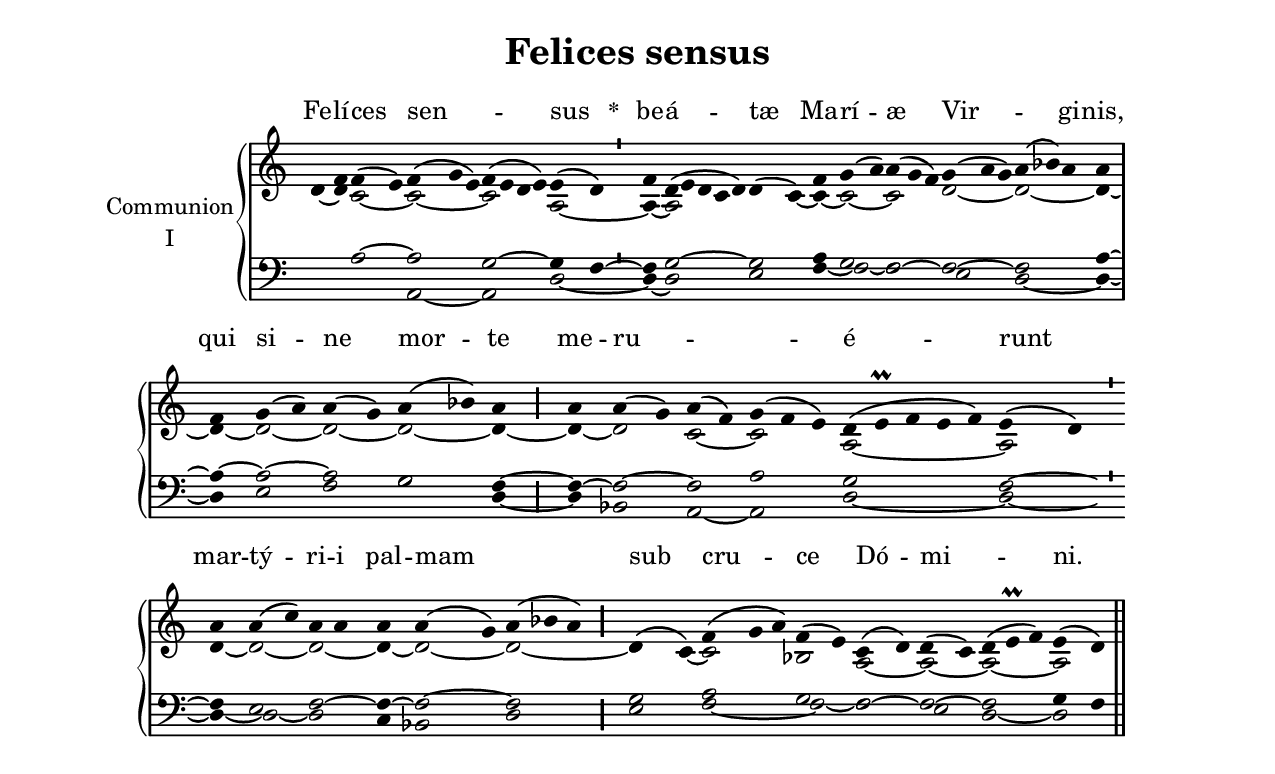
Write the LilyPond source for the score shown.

\version "2.18"
\include "gregorian.ly"
\include "noh2.ily"


%Page reference: page iii.140
%(volume.page)

global = {
 \key d \dorian
 \cadenzaOn 
}

\header {
  title = \markup \center-column {"Felices sensus" \vspace #1 }
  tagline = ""
  composer = ""
}

\paper {
 #(include-special-characters)
  oddHeaderMarkup = \markup \fill-line {
    \line {}
    \center-column {
      \on-the-fly #first-page     " "
      \on-the-fly #not-first-page "Felices sensus"
    }
    \line { \on-the-fly #print-page-number-check-first \fromproperty #'page:page-number-string }
  }
  evenHeaderMarkup = \markup \fill-line {
    \line { \on-the-fly #print-page-number-check-first \fromproperty #'page:page-number-string }
    \center-column { "Felices sensus" }
    \line {}
  }
}

chantText = \lyricmode {
Fe -- lí -- ces sen -- _ sus 
\set stanza = " * " be -- á -- tæ Ma -- rí -- æ Vir -- _ gi -- nis, 
qui si -- ne mor -- te 
me -- ru -- _ _ é -- runt mar -- tý -- ri -- i pal -- mam _ 
sub cru -- ce Dó -- mi -- _ ni. }

chantMusic = {
\tieDown   d'4 f'4 f'4 ( e'4) f'4 ( g'4 e'4) f'4 ( e'4 d'4 e'4) e'4 ( d'4) \divisioMinima
 f'4 d'4 ( e'4 d'4 c'4 d'4) d'4 ( c'4) f'4 g'4 ( a'4) a'4 ( g'4 f'4)  g'4 ( a'4 g'4) a'4 ( bes'4) a'4 a'4 \divisioMaxima
 f'4 g'4 ( a'4) a'4 ( g'4)  a'4 ( bes'4) a'4 \divisioMaior
 a'4 a'4 ( g'4) a'4 ( f'4) g'4 ( f'4 e'4) d'4 ( e'\prall f'4 e'4 f'4) e'4 ( d'4) \divisioMinima
 a'4 a'4 ( c''4) a'4 a'4  a'4 a'4 ( g'4) a'4 ( bes'4 a'4) \divisioMaior
 d'4 ( c'4) f'4 ( g'4 a'4) f'4 ( e'4) c'4 ( d'4) d'4 ( c'4) d'4 ( e'\prall f'4) e'4 ( d'4) \finalis

}

altoMusic = {
d'4 ~ d'4 c'2 ~ c'2*3/2 ~ c'2*4/2 a2 ~ \divisioMinima
a4 ~ a2*6/2 c'4 ~ c'4 ~ c'2 ~ c'2*3/2 d'2*3/2 ~ d'2*3/2 ~ d'4 ~ \divisioMaxima
d'4 ~ d'2 ~ d'2 ~ d'2 ~ d'4 ~ \divisioMaior
d'4 ~ d'2 c'2 ~ c'2*3/2 a2*5/2 ~ a2 \divisioMinima
d'4 ~ d'2 ~ d'2 ~ d'4 ~ d'2 ~ d'2*3/2 ~ \divisioMaior
d'4 c'4 ~ c'2*3/2 bes2 a2 ~ a2 ~ a2*3/2 ~ a2 \finalis
}

tenorMusic = {
r2 a2 ~ a2*3/2 g2*4/2 ~ g4 f4 ~ \divisioMinima
f4 g2*5/2 ~ g2 a4 g2 f2*3/2 ~ f2*3/2 ~ f2*3/2 a4 ~ \divisioMaxima
a4 ~ a2 ~ a2 g2 f4 ~ \divisioMaior
f4 ~ f2 ~ f2 a2*3/2 g2*5/2 f2 ~ \divisioMinima
f4 e2 f2 ~ f4 ~ f2 ~ f2*3/2 \divisioMaior
g2 a2*3/2 g2 f2 ~ f2 ~ f2*3/2 g4 f4 \finalis
}

bassMusic = {
r2*4/2 a,2*3/2 ~ a,2*4/2 d2 ~ \divisioMinima
d4 ~ d2*5/2 e2 f4 ~ f2 ~ f2*3/2 e2*3/2 d2*3/2 ~ d4 ~ \divisioMaxima
d4 e2 f2 g2 d4 ~ \divisioMaior
d4 bes,2 a,2 ~ a,2*3/2 d2*5/2 ~ d2 ~ \divisioMinima
d4 ~ d2 ~ d2 c4 bes,2 d2*3/2 \divisioMaior
e2 f2*3/2 ~ f2 ~ f2 e2 d2*3/2 ~ d2 \finalis
}

voiceLines = {
\voiceLineStyle


}

\score{
  <<
    \new GrandStaff <<
      \set GrandStaff.autoBeaming = ##f
      \set GrandStaff.instrumentName = \markup \center-column {
        "Communion"
        "I"
      }
      \new Staff = up <<
        \new Voice = "chant" {
          \voiceOne \global \chantMusic
        }
        \new Voice {
          \voiceTwo \global \altoMusic
        }
      >>

      \new Staff = down <<
        \clef bass
        \new Voice {
          \voiceOne \global \tenorMusic
        }
        \new Voice {
          \voiceTwo \global \bassMusic
        }
	\new Voice {
        \voiceThree \global \voiceLines
        }
      >>
    >>
    \new Lyrics \lyricsto chant {
      \chantText
    }
  >>
  \layout{
  }
  \midi{
    \tempo 4 = 125
  }
}
